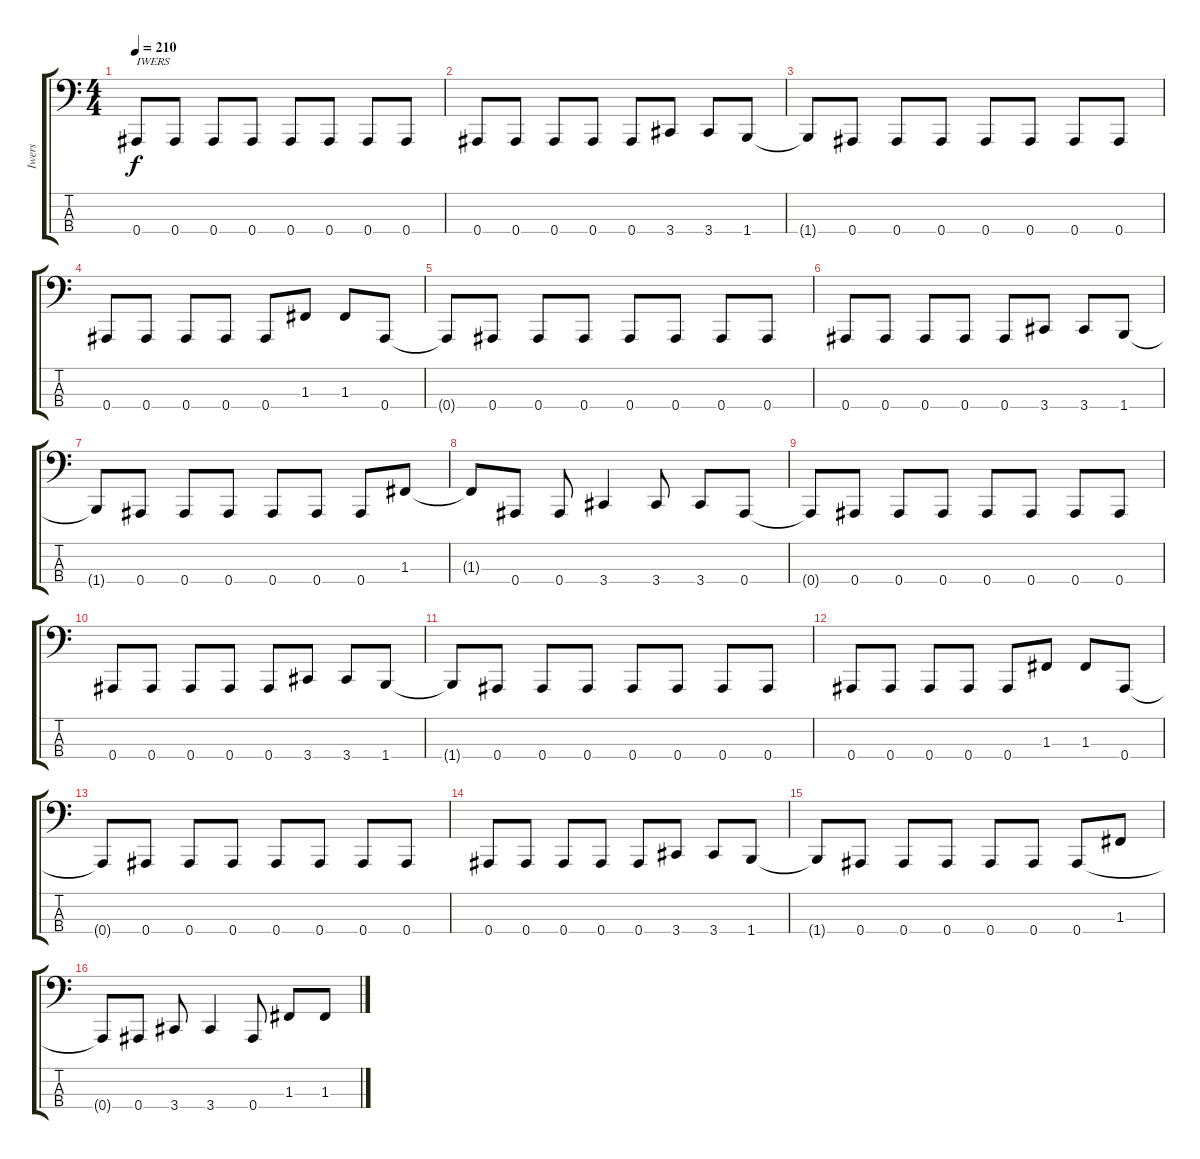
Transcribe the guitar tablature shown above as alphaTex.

\track ("Iwers" "Iwers") {instrument electricbasspick}
\staff {score tabs}
\tuning (Eb2 Bb1 F1 Bb0) {hide}
\ts (4 4)
\tempo 210
\clef f4
\ks c
0.4.8{txt "IWERS" dy f instrument electricbasspick} 0.4.8 0.4.8 0.4.8 0.4.8 0.4.8 0.4.8 0.4.8 |
0.4.8 0.4.8 0.4.8 0.4.8 0.4.8 3.4.8 3.4.8 1.4.8 |
1.4{t}.8 0.4.8 0.4.8 0.4.8 0.4.8 0.4.8 0.4.8 0.4.8 |
0.4.8 0.4.8 0.4.8 0.4.8 0.4.8 1.3.8 1.3.8 0.4.8 |
0.4{t}.8 0.4.8 0.4.8 0.4.8 0.4.8 0.4.8 0.4.8 0.4.8 |
0.4.8 0.4.8 0.4.8 0.4.8 0.4.8 3.4.8 3.4.8 1.4.8 |
1.4{t}.8 0.4.8 0.4.8 0.4.8 0.4.8 0.4.8 0.4.8 1.3.8 |
1.3{t}.8 0.4.8 0.4.8 3.4.4 3.4.8 3.4.8 0.4.8 |
0.4{t}.8 0.4.8 0.4.8 0.4.8 0.4.8 0.4.8 0.4.8 0.4.8 |
0.4.8 0.4.8 0.4.8 0.4.8 0.4.8 3.4.8 3.4.8 1.4.8 |
1.4{t}.8 0.4.8 0.4.8 0.4.8 0.4.8 0.4.8 0.4.8 0.4.8 |
0.4.8 0.4.8 0.4.8 0.4.8 0.4.8 1.3.8 1.3.8 0.4.8 |
0.4{t}.8 0.4.8 0.4.8 0.4.8 0.4.8 0.4.8 0.4.8 0.4.8 |
0.4.8 0.4.8 0.4.8 0.4.8 0.4.8 3.4.8 3.4.8 1.4.8 |
1.4{t}.8 0.4.8 0.4.8 0.4.8 0.4.8 0.4.8 0.4.8 1.3.8 |
0.4{t}.8 0.4.8 3.4.8 3.4.4 0.4.8 1.3.8 1.3.8
